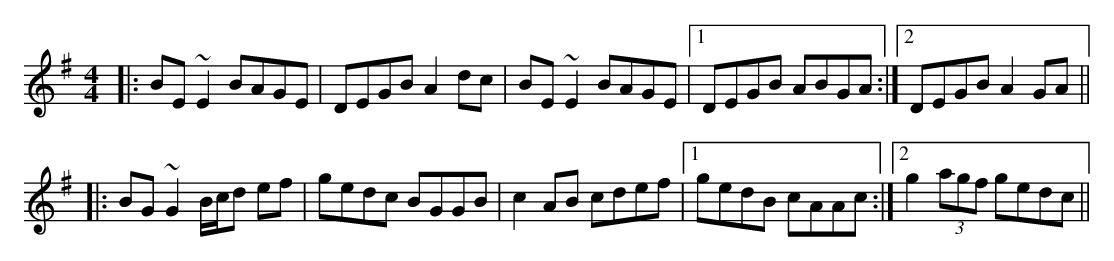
X:1
M:4/4
K:Emin
|:BE~E2 BAGE|DEGB A2dc|BE~E2 BAGE|1 DEGB ABGA:|2 DEGB A2GA||
|:BG~G2 B/c/d ef|gedc BGGB|c2AB cdef|1 gedB cAAc:|2 g2(3agf gedc||
